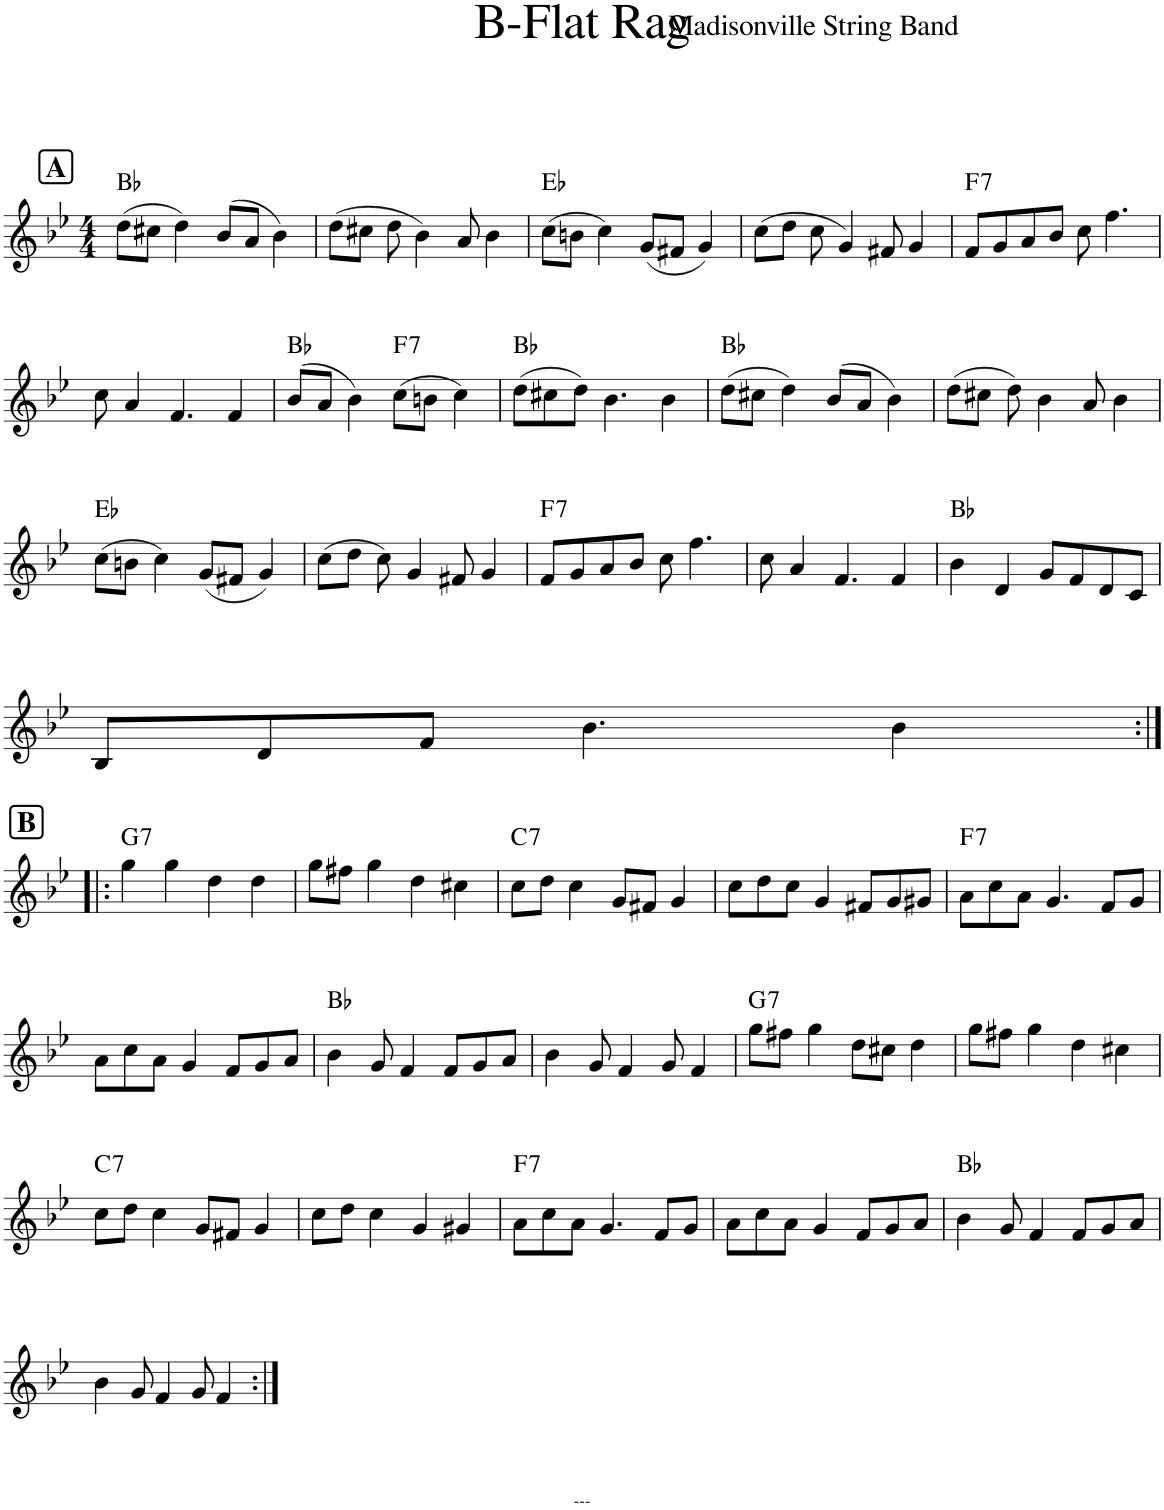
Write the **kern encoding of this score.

**kern	**harte
*part1	*part1
*staff1	*
*I"Mandolin	*
*clefG2	*
*k[b-e-]	*
*M4/4	*
!!LO:REH:place=s1:a:B:cj:fs=14:t=A
=1	=1
(8dd\L	Bb:maj
8cc#X\J	.
4dd\)	.
(8b-/L	.
8a/J	.
4b-\)	.
=2	=2
(8dd\L	.
8cc#X\J	.
8dd\	.
4b-\)	.
8a/	.
4b-\	.
=3	=3
(8cc\L	Eb:maj
8bn\J	.
4cc\)	.
(8g/L	.
8f#X/J	.
4g/)	.
=4	=4
(8cc\L	.
8dd\J	.
8cc\	.
4g/)	.
8f#X/	.
4g/	.
=5	=5
!	!LO:H:kt=7
8f/L	F:7
8g/	.
8a/	.
8b-/J	.
8cc\	.
4.ff\	.
!!LO:LB:g=z
=6	=6
8cc\	.
4a/	.
4.f/	.
4f/	.
=7	=7
(8b-/L	Bb:maj
8a/J	.
4b-\)	.
!	!LO:H:kt=7
(8cc\L	F:7
8bn\J	.
4cc\)	.
=8	=8
(8dd\L	Bb:maj
8cc#X\	.
8dd\J)	.
4.b-\	.
4b-\	.
=9	=9
(8dd\L	Bb:maj
8cc#X\J	.
4dd\)	.
(8b-/L	.
8a/J	.
4b-\)	.
=10	=10
(8dd\L	.
8cc#X\J	.
8dd\)	.
4b-\	.
8a/	.
4b-\	.
!!LO:LB:g=z
=11	=11
(8cc\L	Eb:maj
8bn\J	.
4cc\)	.
(8g/L	.
8f#X/J	.
4g/)	.
=12	=12
(8cc\L	.
8dd\J	.
8cc\)	.
4g/	.
8f#X/	.
4g/	.
=13	=13
!	!LO:H:kt=7
8f/L	F:7
8g/	.
8a/	.
8b-/J	.
8cc\	.
4.ff\	.
=14	=14
8cc\	.
4a/	.
4.f/	.
4f/	.
=15	=15
4b-\	Bb:maj
4d/	.
8g/L	.
8f/	.
8d/	.
8c/J	.
!!LO:LB:g=z
=16	=16
8B-/L	.
8d/	.
8f/J	.
4.b-\	.
4b-\	.
!!LO:LB:g=z
!!LO:REH:place=s1:a:B:cj:fs=14:t=B
=17:|!|:	=17:|!|:
!	!LO:H:kt=7
4gg\	G:7
4gg\	.
4dd\	.
4dd\	.
=18	=18
8gg\L	.
8ff#X\J	.
4gg\	.
4dd\	.
4cc#X\	.
=19	=19
!	!LO:H:kt=7
8cc\L	C:7
8dd\J	.
4cc\	.
8g/L	.
8f#X/J	.
4g/	.
=20	=20
8cc\L	.
8dd\	.
8cc\J	.
4g/	.
8f#X/L	.
8g/	.
8g#X/J	.
=21	=21
!	!LO:H:kt=7
8a\L	F:7
8cc\	.
8a\J	.
4.g/	.
8f/L	.
8g/J	.
!!LO:LB:g=z
=22	=22
8a\L	.
8cc\	.
8a\J	.
4g/	.
8f/L	.
8g/	.
8a/J	.
=23	=23
4b-\	Bb:maj
8g/	.
4f/	.
8f/L	.
8g/	.
8a/J	.
=24	=24
4b-\	.
8g/	.
4f/	.
8g/	.
4f/	.
=25	=25
!	!LO:H:kt=7
8gg\L	G:7
8ff#X\J	.
4gg\	.
8dd\L	.
8cc#X\J	.
4dd\	.
=26	=26
8gg\L	.
8ff#X\J	.
4gg\	.
4dd\	.
4cc#X\	.
!!LO:LB:g=z
=27	=27
!	!LO:H:kt=7
8cc\L	C:7
8dd\J	.
4cc\	.
8g/L	.
8f#X/J	.
4g/	.
=28	=28
8cc\L	.
8dd\J	.
4cc\	.
4g/	.
4g#X/	.
=29	=29
!	!LO:H:kt=7
8a\L	F:7
8cc\	.
8a\J	.
4.g/	.
8f/L	.
8g/J	.
=30	=30
8a\L	.
8cc\	.
8a\J	.
4g/	.
8f/L	.
8g/	.
8a/J	.
=31	=31
4b-\	Bb:maj
8g/	.
4f/	.
8f/L	.
8g/	.
8a/J	.
!!LO:LB:g=z
=32	=32
4b-\	.
8g/	.
4f/	.
8g/	.
4f/	.
=:|!	=:|!
*-	*-
